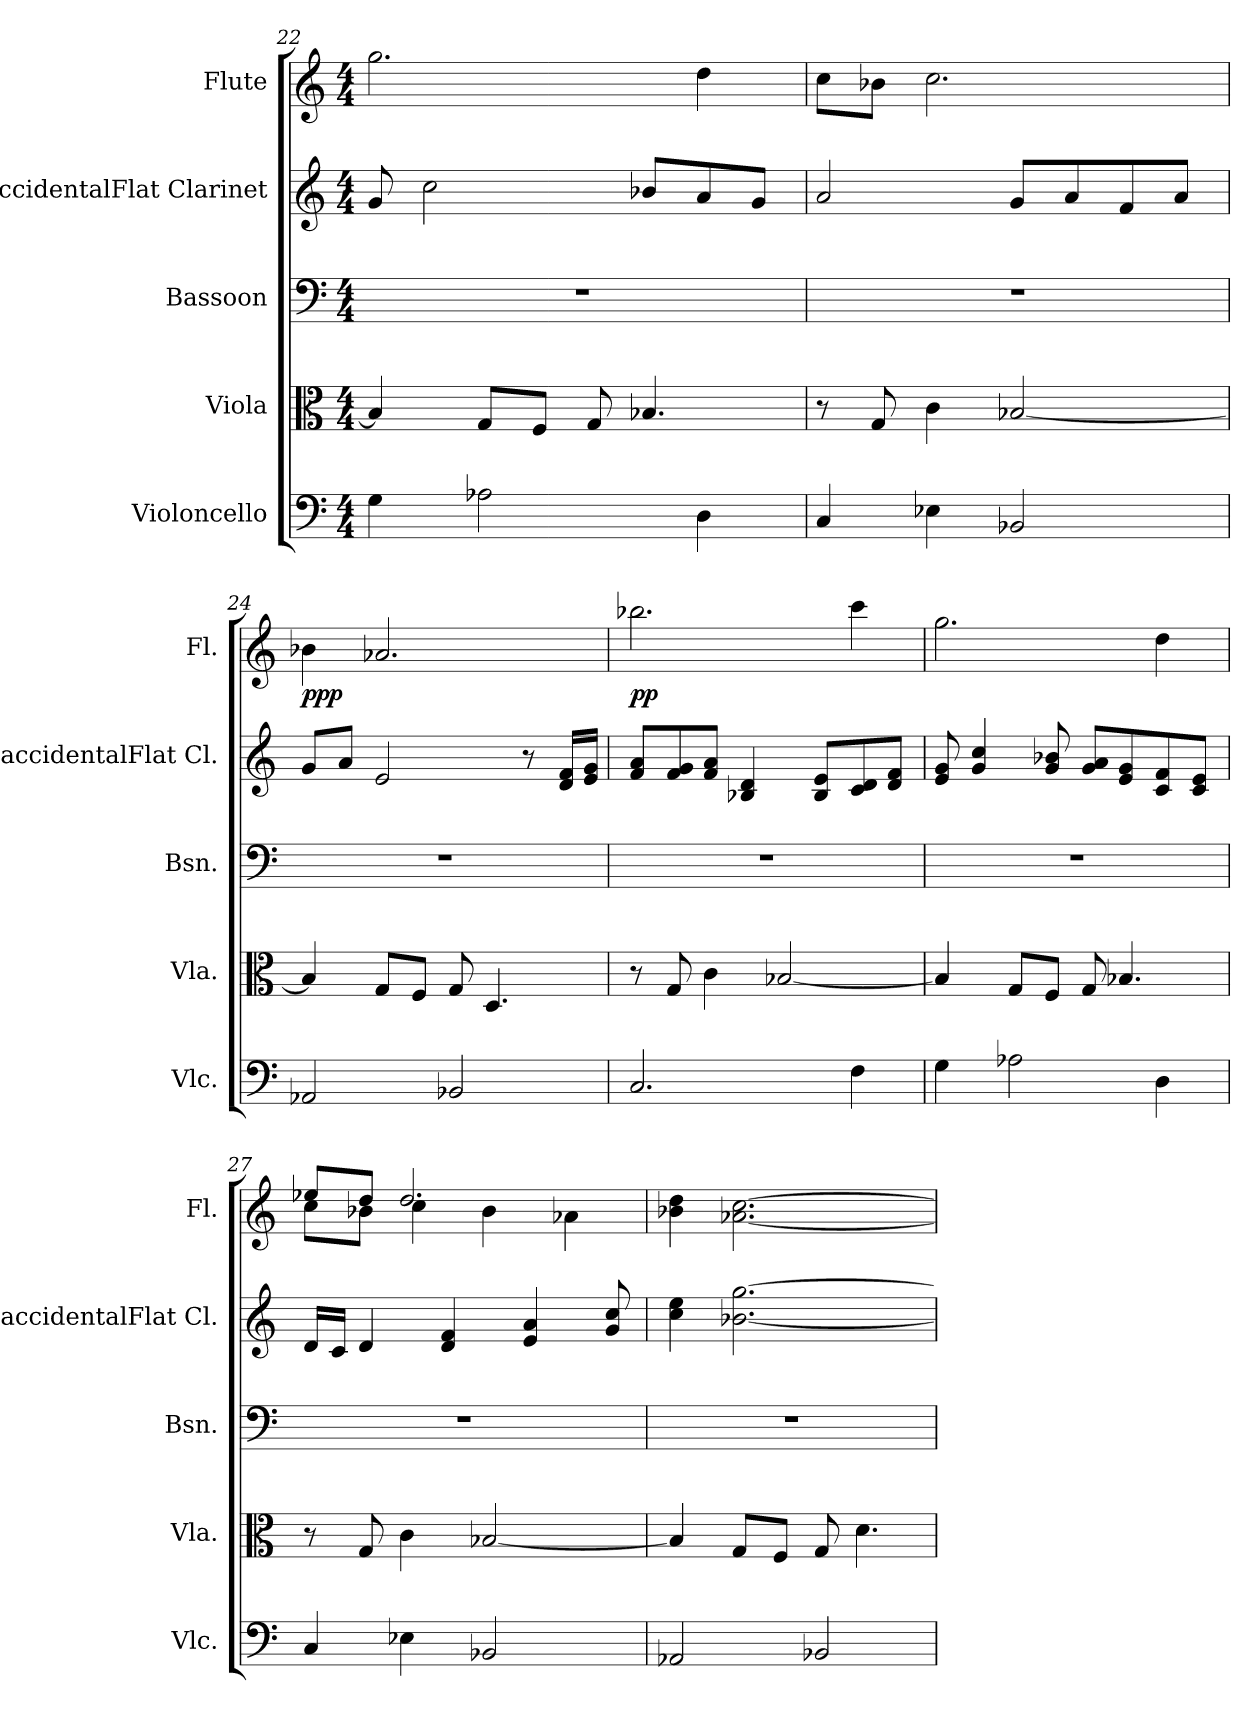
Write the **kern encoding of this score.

**kern	**kern	**kern	**kern	**kern	**dynam
*part5	*part4	*part3	*part2	*part1	*part1
*staff5	*staff4	*staff3	*staff2	*staff1	*staff1
*I"Violoncello	*I"Viola	*I"Bassoon	*I"BaccidentalFlat Clarinet	*I"Flute	*
*I'Vlc.	*I'Vla.	*I'Bsn.	*I'BaccidentalFlat Cl.	*I'Fl.	*
*clefF4	*clefC3	*clefF4	*clefG2	*clefG2	*
*	*	*	*ITrd1c2	*	*
*k[]	*k[]	*k[]	*k[b-e-]	*k[]	*
*M4/4	*M4/4	*M4/4	*M4/4	*M4/4	*
=22	=22	=22	=22	=22	=22
4G\	4B-/]	1r	8f/	2.gg\	.
.	.	.	2b-\	.	.
2A-X\	8G/L	.	.	.	.
.	8F/J	.	.	.	.
.	8G/	.	.	.	.
.	4.B-X/	.	8a-X/L	.	.
4D\	.	.	8g/	4dd\	.
.	.	.	8f/J	.	.
=23	=23	=23	=23	=23	=23
4C/	8r	1r	2g/	8cc\L	.
.	8G/	.	.	8b-X\J	.
4E-X\	4c\	.	.	2.cc\	.
2BB-X/	[2B-X/	.	8f/L	.	.
.	.	.	8g/	.	.
.	.	.	8e-/	.	.
.	.	.	8g/J	.	.
!!LO:LB:g=z
=24	=24	=24	=24	=24	=24
!	!	!	!	!	!LO:DY:b
2AA-X/	4B-/]	1r	8f/L	4b-X\	ppp
.	.	.	8g/J	.	.
.	8G/L	.	2d/	2.a-X/	.
.	8F/J	.	.	.	.
2BB-X/	8G/	.	.	.	.
.	4.D/	.	.	.	.
.	.	.	8r	.	.
.	.	.	16c/ 16e-/LL	.	.
.	.	.	16d/ 16f/JJ	.	.
=25	=25	=25	=25	=25	=25
!	!	!	!	!	!LO:DY:b
2.C/	8r	1r	8e-/ 8g/L	2.bb-X\	pp
.	8G/	.	8e-/ 8f/	.	.
.	4c\	.	8e-/ 8g/J	.	.
.	.	.	4A-X/ 4c/	.	.
.	[2B-X/	.	.	.	.
.	.	.	8A-/ 8d/L	.	.
4F\	.	.	8B-/ 8c/	4ccc\	.
.	.	.	8c/ 8e-/J	.	.
=26	=26	=26	=26	=26	=26
4G\	4B-/]	1r	8d/ 8f/	2.gg\	.
.	.	.	4f/ 4b-/	.	.
2A-X\	8G/L	.	.	.	.
.	8F/J	.	8f/ 8a-X/	.	.
.	8G/	.	8f/ 8g/L	.	.
.	4.B-X/	.	8d/ 8f/	.	.
4D\	.	.	8B-/ 8e-/	4dd\	.
.	.	.	8B-/ 8d/J	.	.
=27	=27	=27	=27	=27	=27
*	*	*	*	*^	*
4C/	8r	1r	16c/LL	8ee-X/L	8cc\L	.
.	.	.	16B-/JJ	.	.	.
.	8G/	.	4c/	8dd/J	8b-X\J	.
4E-X\	4c\	.	.	2.dd/	4cc\	.
.	.	.	4c/ 4e-/	.	.	.
2BB-X/	[2B-X/	.	.	.	4b-\	.
.	.	.	4d/ 4g/	.	.	.
.	.	.	.	.	4a-X\	.
.	.	.	8f/ 8b-/	.	.	.
*	*	*	*	*v	*v	*
!!LO:PB:g=z
=28	=28	=28	=28	=28	=28
2AA-X/	4B-/]	1r	4b-\ 4dd\	4b-X\ 4dd\	.
.	8G/L	.	[2.a-X\ [2.ff\	[2.a-X\ [2.cc\	.
.	8F/J	.	.	.	.
2BB-X/	8G/	.	.	.	.
.	4.d\	.	.	.	.
=	=	=	=	=	=
*-	*-	*-	*-	*-	*-
